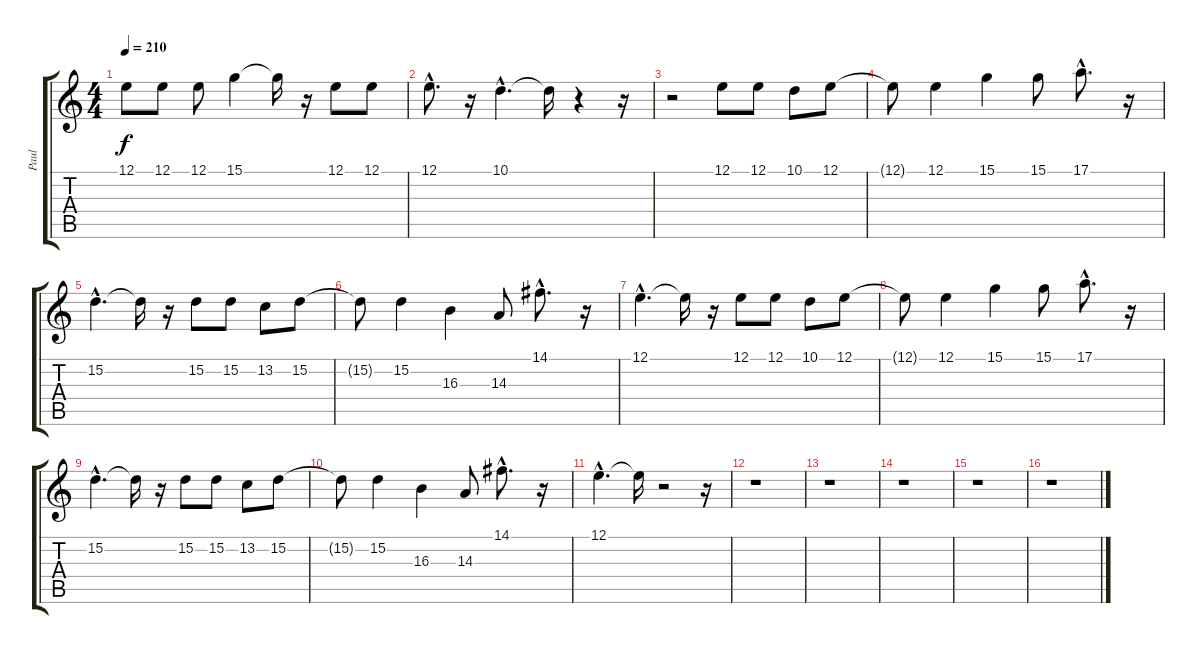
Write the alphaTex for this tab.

\track ("Paul" "Paul") {instrument choiraahs}
\staff {score tabs}
\tuning (E4 B3 G3 D3 A2 E2) {hide}
\ts (4 4)
\tempo 210
\clef g2
\ks c
12.1.8{dy f} 12.1.8 12.1.8 15.1.4 15.1{t}.16 r.16 12.1.8 12.1.8 |
12.1{hac}.8{d} r.16 10.1{hac}.4{d} 10.1{t}.16 r.4 r.16 |
r.2 12.1.8 12.1.8 10.1.8 12.1.8 |
12.1{t}.8 12.1.4 15.1.4 15.1.8 17.1{hac}.8{d} r.16 |
15.2{hac}.4{d} 15.2{t}.16 r.16 15.2.8 15.2.8 13.2.8 15.2.8 |
15.2{t}.8 15.2.4 16.3.4 14.3.8 14.1{hac}.8{d} r.16 |
12.1{hac}.4{d} 12.1{t}.16 r.16 12.1.8 12.1.8 10.1.8 12.1.8 |
12.1{t}.8 12.1.4 15.1.4 15.1.8 17.1{hac}.8{d} r.16 |
15.2{hac}.4{d} 15.2{t}.16 r.16 15.2.8 15.2.8 13.2.8 15.2.8 |
15.2{t}.8 15.2.4 16.3.4 14.3.8 14.1{hac}.8{d} r.16 |
12.1{hac}.4{d} 12.1{t}.16 r.2 r.16 |
r.1 |
r.1 |
r.1 |
r.1 |
r.1
